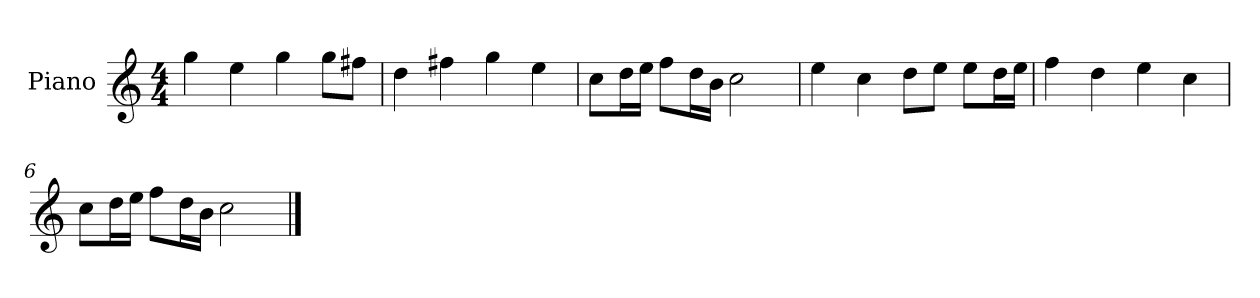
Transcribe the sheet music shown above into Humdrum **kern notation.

**kern
*part1
*staff1
*I"Piano
*I'P-no
*clefG2
*k[]
*M4/4
*MM90
=1
4gg\
4ee\
4gg\
8gg\L
8ff#X\J
=2
4dd\
4ff#X\
4gg\
4ee\
=3
8cc\L
16dd\L
16ee\JJ
8ff\L
16dd\L
16b\JJ
2cc\
=4
4ee\
4cc\
8dd\L
8ee\J
8ee\L
16dd\L
16ee\JJ
=5
4ff\
4dd\
4ee\
4cc\
=6
8cc\L
16dd\L
16ee\JJ
8ff\L
16dd\L
16b\JJ
2cc\
==
*-
